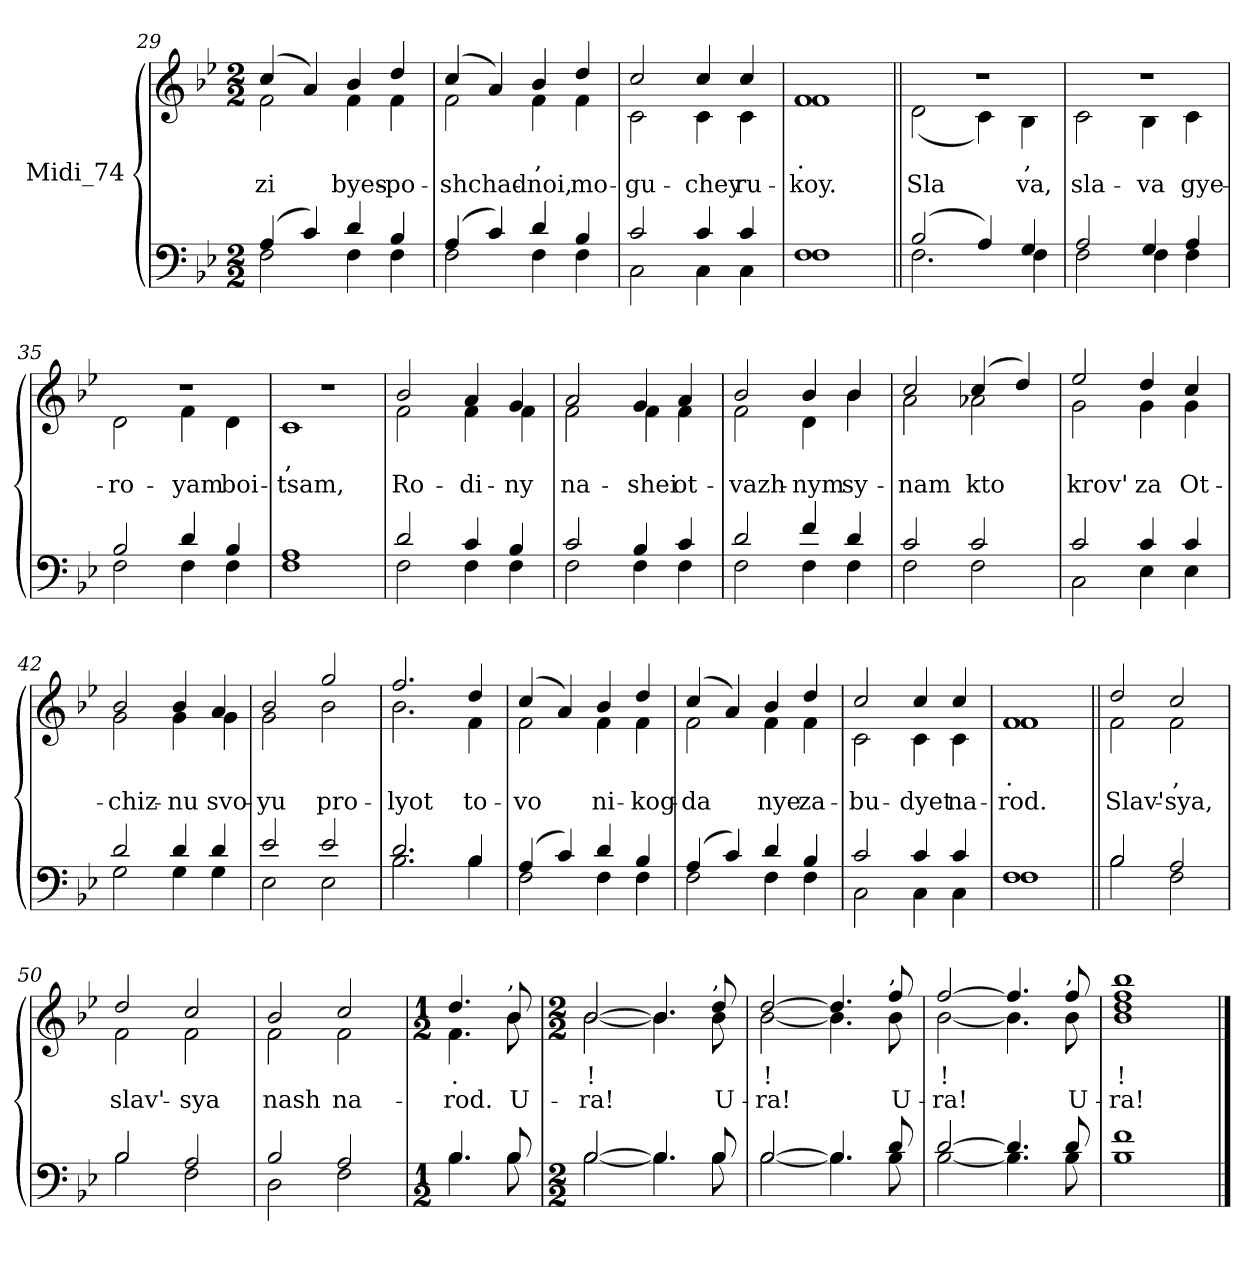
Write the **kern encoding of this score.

**kern	**kern	**text	**text
*part2	*part1	*part1	*part1
*staff2	*staff1	*staff1	*staff1
*I"Midi_74	*	*	*
!!LO:LB:g=z
*clefF4	*clefG2	*	*
*k[b-e-]	*k[b-e-]	*	*
*B-:	*B-:	*	*
*M2/2	*M2/2	*	*
=29	=29	=29	=29
*^	*^	*	*
!	!	!	!	!	!LO:LY:b
(>4A/	2F\	(>4cc/	2f\	.	zi
4c/)	.	4a/)	.	.	.
!	!	!	!	!	!LO:LY:b
4d/	4F\	4b-/	4f\	.	-byes-
!	!	!	!	!	!LO:LY:b
4B-/	4F\	4dd/	4f\	.	-po-
=30	=30	=30	=30	=30	=30
!	!	!	!	!	!LO:LY:b
(>4A/	2F\	(>4cc/	2f\	.	-shchad-
4c/)	.	4a/)	.	.	.
!	!	!	!	!LO:LY:b	!LO:LY:b
4d/	4F\	4b-/	4f\	-,	noi,
!	!	!	!	!	!LO:LY:b
4B-/	4F\	4dd/	4f\	.	-mo-
=31	=31	=31	=31	=31	=31
!	!	!	!	!	!LO:LY:b
2c/	2C\	2cc/	2c\	.	-gu-
!	!	!	!	!	!LO:LY:b
4c/	4C\	4cc/	4c\	.	chey
!	!	!	!	!	!LO:LY:b
4c/	4C\	4cc/	4c\	.	-ru-
=32	=32	=32	=32	=32	=32
!	!	!	!	!LO:LY:b	!LO:LY:b
1F/	1F\	1f/	1f\	-.	koy.
!!LO:LB:g=z	!!
=33||	=33||	=33||	=33||	=33||	=33||
!	!	!	!	!	!LO:LY:b
(>2B-/	2.F\	1r	(<2d\	.	Sla
4A/)	.	.	4c\)	.	.
!	!	!	!	!LO:LY:b	!LO:LY:b
4G/	4F\	.	4B-\	,	va,
=34	=34	=34	=34	=34	=34
!	!	!	!	!	!LO:LY:b
2A/	2F\	1r	2c\	.	-sla-
!	!	!	!	!	!LO:LY:b
4G/	4F\	.	4B-\	.	va
!	!	!	!	!	!LO:LY:b
4A/	4F\	.	4c\	.	-gye-
=35	=35	=35	=35	=35	=35
!	!	!	!	!	!LO:LY:b
2B-/	2F\	1r	2d\	.	-ro-
!	!	!	!	!	!LO:LY:b
4d/	4F\	.	4f\	.	yam
!	!	!	!	!	!LO:LY:b
4B-/	4F\	.	4d\	.	-boi-
=36	=36	=36	=36	=36	=36
!	!	!	!	!LO:LY:b	!LO:LY:b
1A/	1F\	1r	1c\	-,	tsam,
=37	=37	=37	=37	=37	=37
!	!	!	!	!	!LO:LY:b
2d/	2F\	2b-/	2f\	.	-Ro-
!	!	!	!	!	!LO:LY:b
4c/	4F\	4a/	4f\	.	-di-
!	!	!	!	!	!LO:LY:b
4B-/	4F\	4g/	4f\	.	ny
=38	=38	=38	=38	=38	=38
!	!	!	!	!	!LO:LY:b
2c/	2F\	2a/	2f\	.	-na-
!	!	!	!	!	!LO:LY:b
4B-/	4F\	4g/	4f\	.	shei
!	!	!	!	!	!LO:LY:b
4c/	4F\	4a/	4f\	.	-ot-
=39	=39	=39	=39	=39	=39
!	!	!	!	!	!LO:LY:b
2d/	2F\	2b-/	2f\	.	-vazh-
!	!	!	!	!	!LO:LY:b
4f/	4F\	4b-/	4d\	.	nym
!	!	!	!	!	!LO:LY:b
4d/	4F\	4b-/	4b-\	.	-sy-
!!LO:LB:g=z	!!
=40	=40	=40	=40	=40	=40
!	!	!	!	!	!LO:LY:b
2c/	2F\	2cc/	2a\	.	nam
!	!	!	!	!	!LO:LY:b
2c/	2F\	(>4cc/	2a-X\	.	kto
.	.	4dd/)	.	.	.
=41	=41	=41	=41	=41	=41
!	!	!	!	!	!LO:LY:b
2c/	2C\	2ee-/	2g\	.	krov'
!	!	!	!	!	!LO:LY:b
4c/	4E-\	4dd/	4g\	.	za
!	!	!	!	!	!LO:LY:b
4c/	4E-\	4cc/	4g\	.	-Ot-
=42	=42	=42	=42	=42	=42
!	!	!	!	!	!LO:LY:b
2d/	2G\	2b-/	2g\	.	-chiz-
!	!	!	!	!	!LO:LY:b
4d/	4G\	4b-/	4g\	.	nu
!	!	!	!	!	!LO:LY:b
4d/	4G\	4a/	4g\	.	-svo-
=43	=43	=43	=43	=43	=43
!	!	!	!	!	!LO:LY:b
2e-/	2E-\	2b-/	2g\	.	yu
!	!	!	!	!	!LO:LY:b
2e-/	2E-\	2gg/	2b-\	.	-pro-
=44	=44	=44	=44	=44	=44
!	!	!	!	!	!LO:LY:b
2.d/	2.B-\	2.ff/	2.b-\	.	lyot
!	!	!	!	!	!LO:LY:b
4B-/	4B-\	4dd/	4f\	.	-to-
!!LO:LB:g=z	!!
=45	=45	=45	=45	=45	=45
!	!	!	!	!	!LO:LY:b
(>4A/	2F\	(>4cc/	2f\	.	vo
4c/)	.	4a/)	.	.	.
!	!	!	!	!	!LO:LY:b
4d/	4F\	4b-/	4f\	.	-ni-
!	!	!	!	!	!LO:LY:b
4B-/	4F\	4dd/	4f\	.	-kog-
=46	=46	=46	=46	=46	=46
!	!	!	!	!	!LO:LY:b
(>4A/	2F\	(>4cc/	2f\	.	da
4c/)	.	4a/)	.	.	.
!	!	!	!	!	!LO:LY:b
4d/	4F\	4b-/	4f\	.	nye
!	!	!	!	!	!LO:LY:b
4B-/	4F\	4dd/	4f\	.	-za-
=47	=47	=47	=47	=47	=47
!	!	!	!	!	!LO:LY:b
2c/	2C\	2cc/	2c\	.	-bu-
!	!	!	!	!	!LO:LY:b
4c/	4C\	4cc/	4c\	.	dyet
!	!	!	!	!	!LO:LY:b
4c/	4C\	4cc/	4c\	.	-na-
=48	=48	=48	=48	=48	=48
!	!	!	!	!LO:LY:b	!LO:LY:b
1F/	1F\	1f/	1f\	-.	rod.
!!LO:LB:g=z	!!
=49||	=49||	=49||	=49||	=49||	=49||
!	!	!	!	!	!LO:LY:b
2B-/	2B-\	2dd/	2f\	.	-Slav'-
!	!	!	!	!LO:LY:b	!LO:LY:b
2A/	2F\	2cc/	2f\	-,	sya,
=50	=50	=50	=50	=50	=50
!	!	!	!	!	!LO:LY:b
2B-/	2B-\	2dd/	2f\	.	-slav'-
!	!	!	!	!	!LO:LY:b
2A/	2F\	2cc/	2f\	.	sya
=51	=51	=51	=51	=51	=51
!	!	!	!	!	!LO:LY:b
2B-/	2D\	2b-/	2f\	.	nash
!	!	!	!	!	!LO:LY:b
2A/	2F\	2cc/	2f\	.	-na-
=52	=52	=52	=52	=52	=52
*M1/2	*	*M1/2	*	*	*
!	!	!	!	!LO:LY:b	!LO:LY:b
4.B-/	4.B-\	4.dd/	4.f\	-.	rod.
!	!	!LO:TX:a:t=,	!	!	!
!	!	!	!	!	!LO:LY:b
8B-/	8B-\	8b-/	8b-\	.	-U-
=53	=53	=53	=53	=53	=53
*M2/2	*	*M2/2	*	*	*
!	!	!	!	!LO:LY:b	!LO:LY:b
[2B-/	[2B-\	[2b-/	[2b-\	-!	ra!
4.B-/]	4.B-\]	4.b-/]	4.b-\]	.	.
!	!	!LO:TX:a:t=,	!	!	!
!	!	!	!	!	!LO:LY:b
8B-/	8B-\	8dd/	8b-\	.	-U-
=54	=54	=54	=54	=54	=54
!	!	!	!	!LO:LY:b	!LO:LY:b
[2B-/	[2B-\	[2dd/	[2b-\	-!	ra!
4.B-/]	4.B-\]	4.dd/]	4.b-\]	.	.
!	!	!LO:TX:a:t=,	!	!	!
!	!	!	!	!	!LO:LY:b
8d/	8B-\	8ff/	8b-\	.	-U-
=55	=55	=55	=55	=55	=55
!	!	!	!	!LO:LY:b	!LO:LY:b
[2d/	[2B-\	[2ff/	[2b-\	-!	ra!
4.d/]	4.B-\]	4.ff/]	4.b-\]	.	.
!	!	!LO:TX:a:t=,	!	!	!
!	!	!	!	!	!LO:LY:b
8d/	8B-\	8ff/	8b-\	.	-U-
=56	=56	=56	=56	=56	=56
!	!	!	!	!LO:LY:b	!LO:LY:b
1f/	1B-\	1ff/ 1bb-/	1b-\ 1dd\	-!	ra!
*v	*v	*	*	*	*
*	*v	*v	*	*
==	==	==	==
*-	*-	*-	*-
